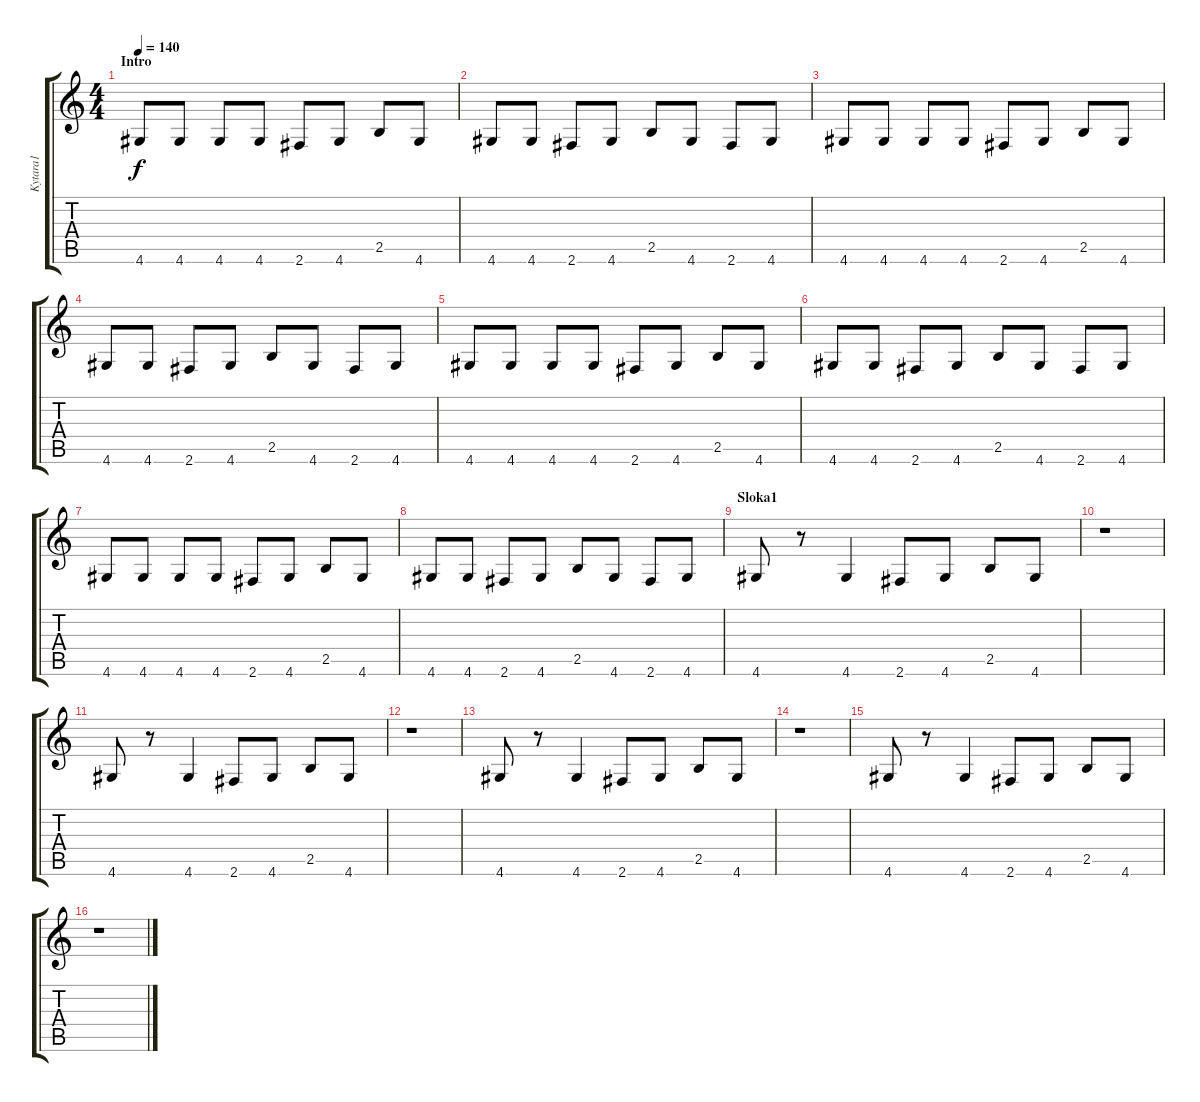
\track ("Kytara1" "Kytara1") {instrument distortionguitar}
\staff {score tabs}
\tuning (E4 B3 G3 D3 A2 E2) {hide}
\ts (4 4)
\section ("" "Intro")
\tempo 140
\clef g2
\ks c
4.6.8{dy f instrument distortionguitar} 4.6.8 4.6.8 4.6.8 2.6.8 4.6.8 2.5.8 4.6.8 |
4.6.8 4.6.8 2.6.8 4.6.8 2.5.8 4.6.8 2.6.8 4.6.8 |
4.6.8 4.6.8 4.6.8 4.6.8 2.6.8 4.6.8 2.5.8 4.6.8 |
4.6.8 4.6.8 2.6.8 4.6.8 2.5.8 4.6.8 2.6.8 4.6.8 |
4.6.8 4.6.8 4.6.8 4.6.8 2.6.8 4.6.8 2.5.8 4.6.8 |
4.6.8 4.6.8 2.6.8 4.6.8 2.5.8 4.6.8 2.6.8 4.6.8 |
4.6.8 4.6.8 4.6.8 4.6.8 2.6.8 4.6.8 2.5.8 4.6.8 |
4.6.8 4.6.8 2.6.8 4.6.8 2.5.8 4.6.8 2.6.8 4.6.8 |
\section ("" "Sloka1")
4.6.8 r.8 4.6.4 2.6.8 4.6.8 2.5.8 4.6.8 |
r.1 |
4.6.8 r.8 4.6.4 2.6.8 4.6.8 2.5.8 4.6.8 |
r.1 |
4.6.8 r.8 4.6.4 2.6.8 4.6.8 2.5.8 4.6.8 |
r.1 |
4.6.8 r.8 4.6.4 2.6.8 4.6.8 2.5.8 4.6.8 |
r.1
